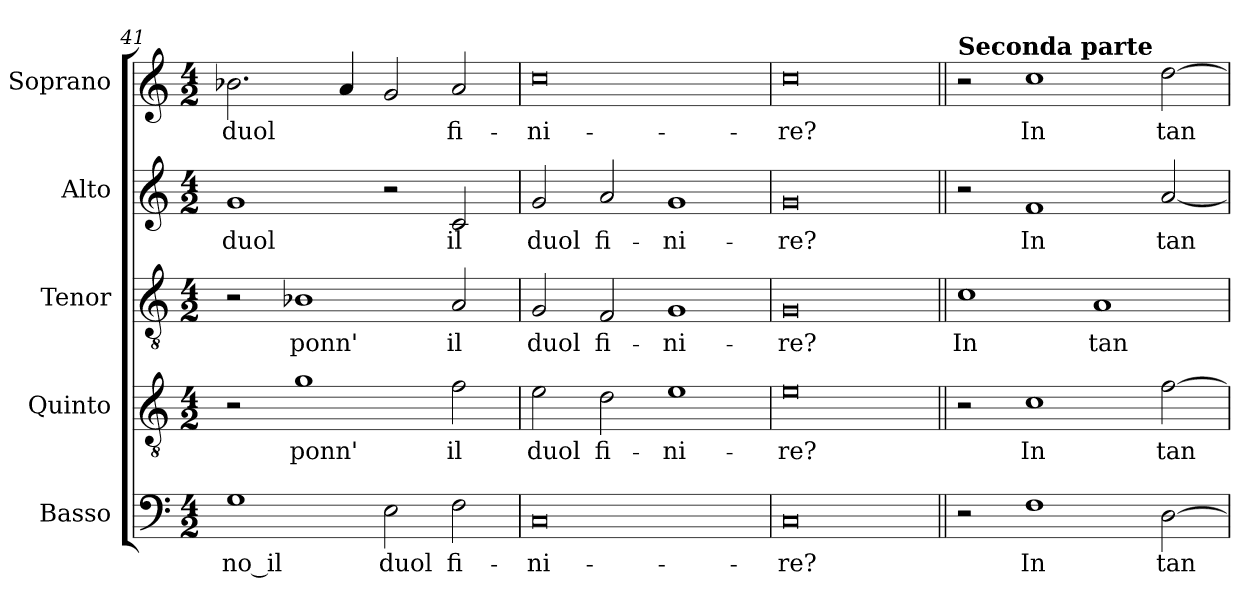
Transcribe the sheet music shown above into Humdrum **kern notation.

**kern	**text	**kern	**text	**kern	**text	**kern	**text	**kern	**text
*part5	*part5	*part4	*part4	*part3	*part3	*part2	*part2	*part1	*part1
*staff5	*staff5	*staff4	*staff4	*staff3	*staff3	*staff2	*staff2	*staff1	*staff1
*I"Basso	*	*I"Quinto	*	*I"Tenor	*	*I"Alto	*	*I"Soprano	*
*	*	*I'T.	*	*I'T.	*	*I'A.	*	*I'Sop.	*
*clefF4	*	*clefGv2	*	*clefGv2	*	*clefG2	*	*clefG2	*
*	*	*ITrd7c12	*	*ITrd7c12	*	*	*	*	*
*k[]	*	*k[]	*	*k[]	*	*k[]	*	*k[]	*
*C:	*	*C:	*	*C:	*	*C:	*	*C:	*
*M4/2	*	*M4/2	*	*M4/2	*	*M4/2	*	*M4/2	*
=41	=41	=41	=41	=41	=41	=41	=41	=41	=41
!	!LO:LY:b:color=#000000	!	!	!	!	!	!	!	!
!	!	!	!	!	!	!	!LO:LY:b:color=#000000	!	!
!	!	!	!	!	!	!	!	!	!LO:LY:b:color=#000000
1Gi	-no_il	2r	.	2r	.	1gi	duol	2.b-Xi\	duol
!	!	!	!LO:LY:b:color=#000000	!	!	!	!	!	!
!	!	!	!	!	!LO:LY:b:color=#000000	!	!	!	!
.	.	1Gi	ponn'	1BB-Xi	ponn'	.	.	.	.
.	.	.	.	.	.	.	.	4ai/	.
!	!LO:LY:b:color=#000000	!	!	!	!	!	!	!	!
2Ei\	duol	.	.	.	.	2r	.	2gi/	.
!	!LO:LY:b:color=#000000	!	!	!	!	!	!	!	!
!	!	!	!LO:LY:b:color=#000000	!	!	!	!	!	!
!	!	!	!	!	!LO:LY:b:color=#000000	!	!	!	!
!	!	!	!	!	!	!	!LO:LY:b:color=#000000	!	!
!	!	!	!	!	!	!	!	!	!LO:LY:b:color=#000000
2Fi\	fi-	2Fi\	il	2AAi/	il	2ci/	il	2ai/	fi-
=42	=42	=42	=42	=42	=42	=42	=42	=42	=42
!	!LO:LY:b:color=#000000	!	!	!	!	!	!	!	!
!	!	!	!LO:LY:b:color=#000000	!	!	!	!	!	!
!	!	!	!	!	!LO:LY:b:color=#000000	!	!	!	!
!	!	!	!	!	!	!	!LO:LY:b:color=#000000	!	!
!	!	!	!	!	!	!	!	!	!LO:LY:b:color=#000000
0Ci	-ni-	2Ei\	duol	2GGi/	duol	2gi/	duol	0cci	-ni-
!	!	!	!LO:LY:b:color=#000000	!	!	!	!	!	!
!	!	!	!	!	!LO:LY:b:color=#000000	!	!	!	!
!	!	!	!	!	!	!	!LO:LY:b:color=#000000	!	!
.	.	2Di\	fi-	2FFi/	fi-	2ai/	fi-	.	.
!	!	!	!LO:LY:b:color=#000000	!	!	!	!	!	!
!	!	!	!	!	!LO:LY:b:color=#000000	!	!	!	!
!	!	!	!	!	!	!	!LO:LY:b:color=#000000	!	!
.	.	1Ei	-ni-	1GGi	-ni-	1gi	-ni-	.	.
=43	=43	=43	=43	=43	=43	=43	=43	=43	=43
!	!LO:LY:b:color=#000000	!	!	!	!	!	!	!	!
!	!	!	!LO:LY:b:color=#000000	!	!	!	!	!	!
!	!	!	!	!	!LO:LY:b:color=#000000	!	!	!	!
!	!	!	!	!	!	!	!LO:LY:b:color=#000000	!	!
!	!	!	!	!	!	!	!	!	!LO:LY:b:color=#000000
0Ci	-re?	0Ei	-re?	0GGi	-re?	0gi	-re?	0cci	-re?
=44||	=44||	=44||	=44||	=44||	=44||	=44||	=44||	=44||	=44||
!	!	!	!	!	!	!	!	!LO:TX:a:B:t=Seconda parte	!
!	!	!	!	!	!LO:LY:b:color=#000000	!	!	!	!
2r	.	2r	.	1Ci	In	2r	.	2r	.
!	!LO:LY:b:color=#000000	!	!	!	!	!	!	!	!
!	!	!	!LO:LY:b:color=#000000	!	!	!	!	!	!
!	!	!	!	!	!	!	!LO:LY:b:color=#000000	!	!
!	!	!	!	!	!	!	!	!	!LO:LY:b:color=#000000
1Fi	In	1Ci	In	.	.	1fi	In	1cci	In
!	!	!	!	!	!LO:LY:b:color=#000000	!	!	!	!
.	.	.	.	1AAi	tan-	.	.	.	.
!	!LO:LY:b:color=#000000	!	!	!	!	!	!	!	!
!	!	!	!LO:LY:b:color=#000000	!	!	!	!	!	!
!	!	!	!	!	!	!	!LO:LY:b:color=#000000	!	!
!	!	!	!	!	!	!	!	!	!LO:LY:b:color=#000000
[2Di\	tan-	[2Fi\	tan-	.	.	[2ai/	tan-	[2ddi\	tan-
=	=	=	=	=	=	=	=	=	=
*-	*-	*-	*-	*-	*-	*-	*-	*-	*-
